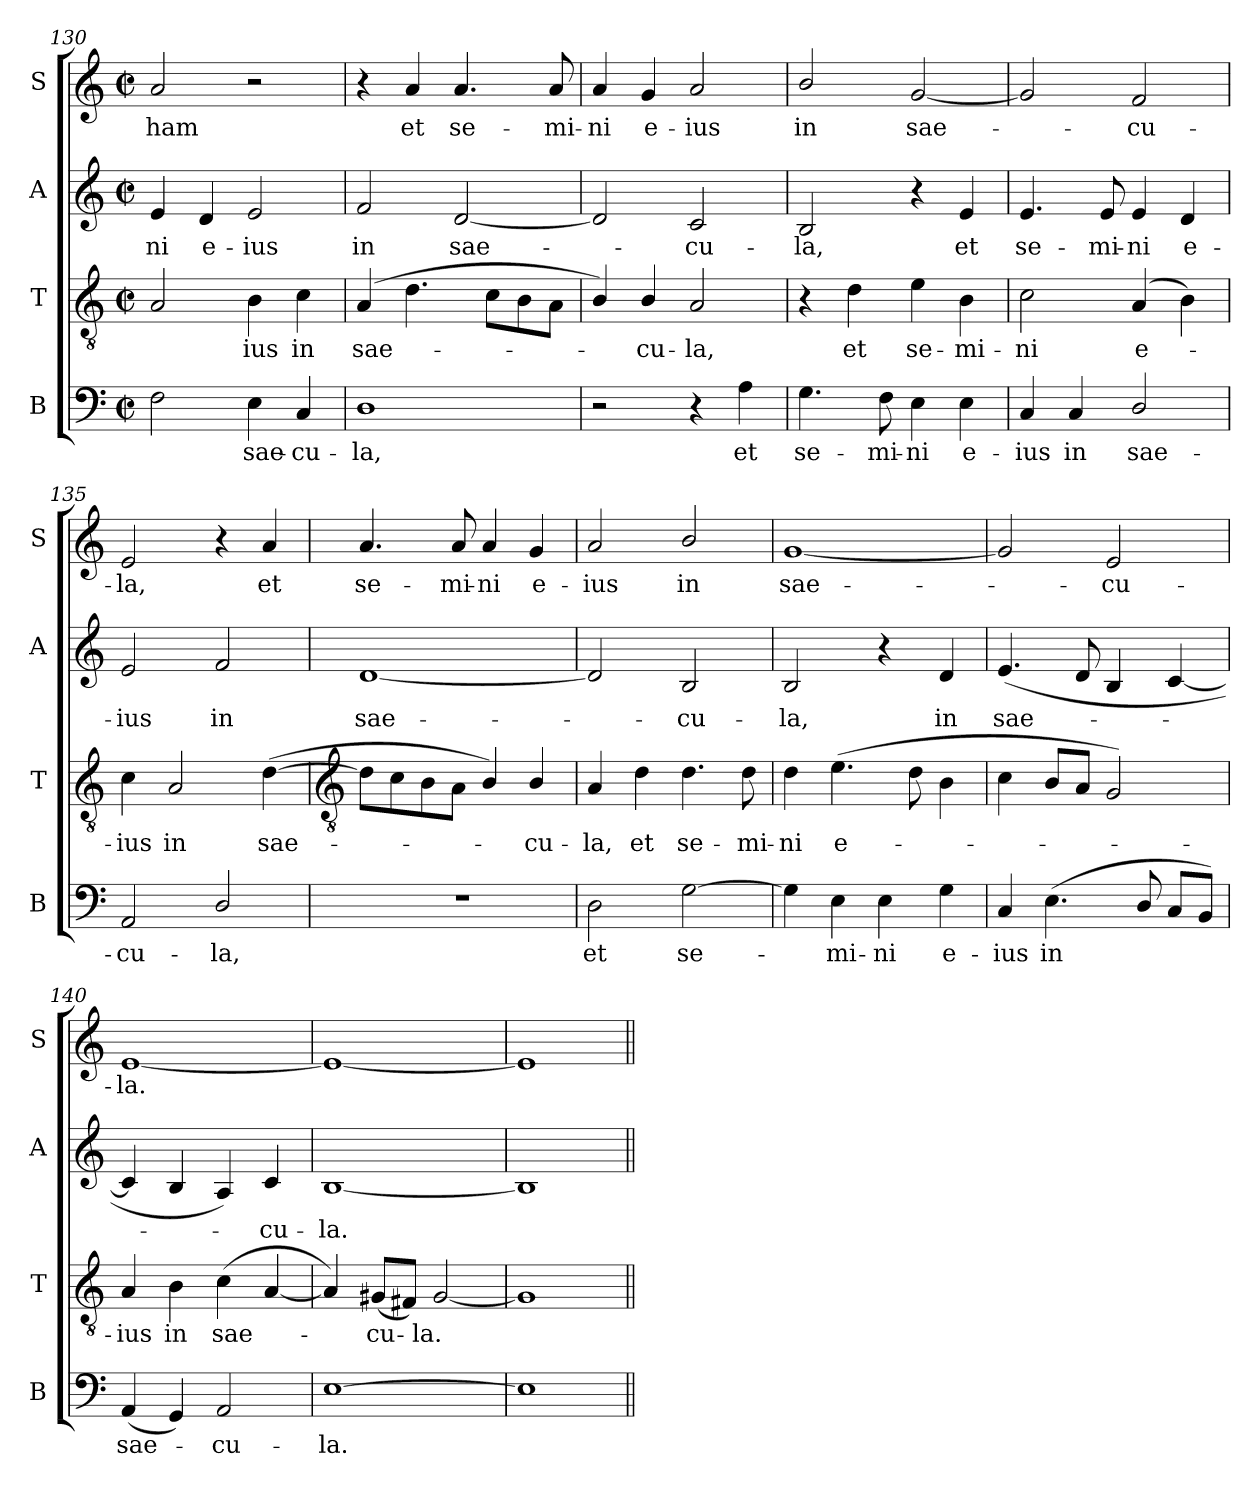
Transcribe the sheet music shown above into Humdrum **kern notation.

**kern	**text	**kern	**text	**kern	**text	**kern	**text
*part4	*part4	*part3	*part3	*part2	*part2	*part1	*part1
*staff4	*staff4	*staff3	*staff3	*staff2	*staff2	*staff1	*staff1
*I"B	*	*I"T	*	*I"A	*	*I"S	*
*I'B	*	*I'T	*	*I'A	*	*I'S	*
*clefF4	*	*clefGv2	*	*clefG2	*	*clefG2	*
*k[]	*	*k[]	*	*k[]	*	*k[]	*
*C:	*	*C:	*	*C:	*	*C:	*
*M2/2	*	*M2/2	*	*M2/2	*	*M2/2	*
*met(c|)	*	*met(c|)	*	*met(c|)	*	*met(c|)	*
=130	=130	=130	=130	=130	=130	=130	=130
!	!	!	!	!	!LO:LY:b	!	!LO:LY:b
2F	.	2A	.	4e	-ni	2a	-ham
!	!	!	!	!	!LO:LY:b	!	!
.	.	.	.	4d	e-	.	.
!	!LO:LY:b	!	!LO:LY:b	!	!LO:LY:b	!	!
4E	sae-	4B	ius	2e	-ius	2r	.
!	!LO:LY:b	!	!LO:LY:b	!	!	!	!
4C	-cu-	4c	in	.	.	.	.
=131	=131	=131	=131	=131	=131	=131	=131
!	!LO:LY:b	!	!LO:LY:b	!	!LO:LY:b	!	!
1D	-la,	(>4A	sae-	2f	in	4r	.
!	!	!	!	!	!	!	!LO:LY:b
.	.	4.d	.	.	.	4a	et
!	!	!	!	!	!LO:LY:b	!	!LO:LY:b
.	.	.	.	[2d	sae-	4.a	se-
.	.	8cL	.	.	.	.	.
.	.	8B	.	.	.	.	.
!	!	!	!	!	!	!	!LO:LY:b
.	.	8AJ	.	.	.	8a	-mi-
=132	=132	=132	=132	=132	=132	=132	=132
!	!	!	!	!	!	!	!LO:LY:b
2r	.	4B/)	.	2d]	.	4a	-ni
!	!	!	!LO:LY:b	!	!	!	!LO:LY:b
.	.	4B/	cu-	.	.	4g	e-
!	!	!	!LO:LY:b	!	!LO:LY:b	!	!LO:LY:b
4r	.	2A	-la,	2c	cu-	2a	-ius
!	!LO:LY:b	!	!	!	!	!	!
4A	et	.	.	.	.	.	.
=133	=133	=133	=133	=133	=133	=133	=133
!	!LO:LY:b	!	!	!	!LO:LY:b	!	!LO:LY:b
4.G	se-	4r	.	2B	-la,	2b/	in
!	!	!	!LO:LY:b	!	!	!	!
.	.	4d	et	.	.	.	.
!	!LO:LY:b	!	!	!	!	!	!
8F	-mi-	.	.	.	.	.	.
!	!LO:LY:b	!	!LO:LY:b	!	!	!	!LO:LY:b
4E	-ni	4e	se-	4r	.	[2g	sae-
!	!LO:LY:b	!	!LO:LY:b	!	!LO:LY:b	!	!
4E	e-	4B	-mi-	4e	et	.	.
=134	=134	=134	=134	=134	=134	=134	=134
!	!LO:LY:b	!	!LO:LY:b	!	!LO:LY:b	!	!
4C	-ius	2c	-ni	4.e	se-	2g]	.
!	!LO:LY:b	!	!	!	!	!	!
4C	in	.	.	.	.	.	.
!	!	!	!	!	!LO:LY:b	!	!
.	.	.	.	8e	-mi-	.	.
!	!LO:LY:b	!	!LO:LY:b	!	!LO:LY:b	!	!LO:LY:b
2D/	sae-	(<4A	e-	4e	-ni	2f	cu-
!	!	!	!	!	!LO:LY:b	!	!
.	.	4B)	.	4d	e-	.	.
=135	=135	=135	=135	=135	=135	=135	=135
!	!LO:LY:b	!	!LO:LY:b	!	!LO:LY:b	!	!LO:LY:b
2AA	-cu-	4c	ius	2e	-ius	2e	-la,
!	!	!	!LO:LY:b	!	!	!	!
.	.	2A	in	.	.	.	.
!	!LO:LY:b	!	!	!	!LO:LY:b	!	!
2D/	-la,	.	.	2f	in	4r	.
!	!	!	!LO:LY:b	!	!	!	!LO:LY:b
.	.	(>[4d	sae-	.	.	4a	et
!!LO:LB:g=z
=136	=136	=136	=136	=136	=136	=136	=136
*	*	*clefGv2	*	*	*	*	*
!	!	!	!	!	!LO:LY:b	!	!LO:LY:b
1r	.	8dL]	.	[1d	sae-	4.a	se-
.	.	8c	.	.	.	.	.
.	.	8B	.	.	.	.	.
!	!	!	!	!	!	!	!LO:LY:b
.	.	8AJ	.	.	.	8a	-mi-
!	!	!	!	!	!	!	!LO:LY:b
.	.	4B/)	.	.	.	4a	-ni
!	!	!	!LO:LY:b	!	!	!	!LO:LY:b
.	.	4B/	cu-	.	.	4g	e-
=137	=137	=137	=137	=137	=137	=137	=137
!	!LO:LY:b	!	!LO:LY:b	!	!	!	!LO:LY:b
2D	et	4A	-la,	2d]	.	2a	-ius
!	!	!	!LO:LY:b	!	!	!	!
.	.	4d	et	.	.	.	.
!	!LO:LY:b	!	!LO:LY:b	!	!LO:LY:b	!	!LO:LY:b
[2G	se-	4.d	se-	2B	cu-	2b/	in
!	!	!	!LO:LY:b	!	!	!	!
.	.	8d	-mi-	.	.	.	.
=138	=138	=138	=138	=138	=138	=138	=138
!	!	!	!LO:LY:b	!	!LO:LY:b	!	!LO:LY:b
4G]	.	4d	-ni	2B	-la,	[1g	sae-
!	!LO:LY:b	!	!LO:LY:b	!	!	!	!
4E	mi-	(<4.e	e-	.	.	.	.
!	!LO:LY:b	!	!	!	!	!	!
4E	-ni	.	.	4r	.	.	.
.	.	8d	.	.	.	.	.
!	!LO:LY:b	!	!	!	!LO:LY:b	!	!
4G	e-	4B	.	4d	in	.	.
=139	=139	=139	=139	=139	=139	=139	=139
!	!LO:LY:b	!	!	!	!LO:LY:b	!	!
4C	-ius	4c	.	(<4.e	sae-	2g]	.
!	!LO:LY:b	!	!	!	!	!	!
(<4.E	in	8BL	.	.	.	.	.
.	.	8AJ	.	8d	.	.	.
!	!	!	!	!	!	!	!LO:LY:b
.	.	2G)	.	4B	.	2e	cu-
8D/	.	.	.	.	.	.	.
8CL	.	.	.	[4c	.	.	.
8BBJ)	.	.	.	.	.	.	.
=140	=140	=140	=140	=140	=140	=140	=140
!	!LO:LY:b	!	!LO:LY:b	!	!	!	!LO:LY:b
(<4AA	sae-	4A	ius	4c]	.	[1e	-la.
!	!	!	!LO:LY:b	!	!	!	!
4GG)	.	4B	in	4B	.	.	.
!	!LO:LY:b	!	!LO:LY:b	!	!	!	!
2AA	cu-	(<4c	sae-	4A)	.	.	.
!	!	!	!	!	!LO:LY:b	!	!
.	.	[4A	.	4c	cu-	.	.
=141	=141	=141	=141	=141	=141	=141	=141
!	!LO:LY:b	!	!	!	!LO:LY:b	!	!
[1E	-la.	4A])	.	[1B	-la.	1e_	.
!	!	!	!LO:LY:b	!	!	!	!
.	.	(<8G#L	cu-	.	.	.	.
.	.	8F#J)	.	.	.	.	.
!	!	!	!LO:LY:b	!	!	!	!
.	.	[2G#	la.	.	.	.	.
=142	=142	=142	=142	=142	=142	=142	=142
1E]	.	1G#]	.	1B]	.	1e]	.
=||	=||	=||	=||	=||	=||	=||	=||
*-	*-	*-	*-	*-	*-	*-	*-
